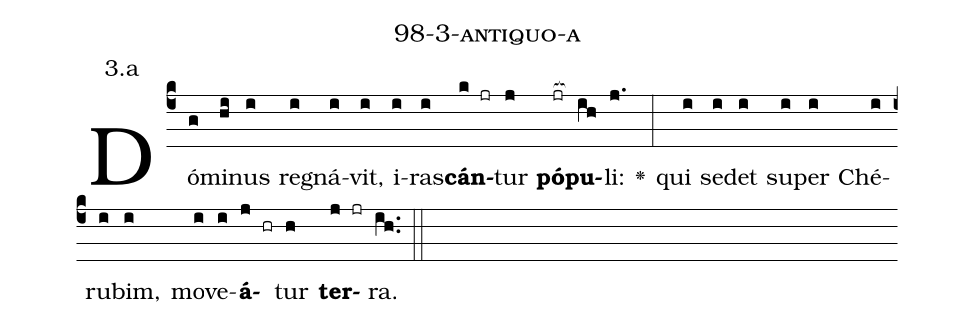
name: 98-3-antiquo-a;
annotation: 3.a;
%%
(c4)Dó(g)mi(hi)nus(i) re(i)gná(i)vit,(i) i(i)ras(i)<b>cán</b>(k jr)tur(j) <b>pó</b>(jr[ocb:1{])<b>pu</b>(ih[ocb:0}])li:(j.) <v>\greheightstar</v>(:) qui(i) se(i)det(i) su(i)per(i) Ché(i)ru(i)bim,(i) mo(i)ve(i)<b>á</b>(j hr)tur(h) <b>ter</b>(j jr)ra.(ih..) (::)


%E(i) u(i) o(j) u(h) a(j) e.(ih..) (::)
